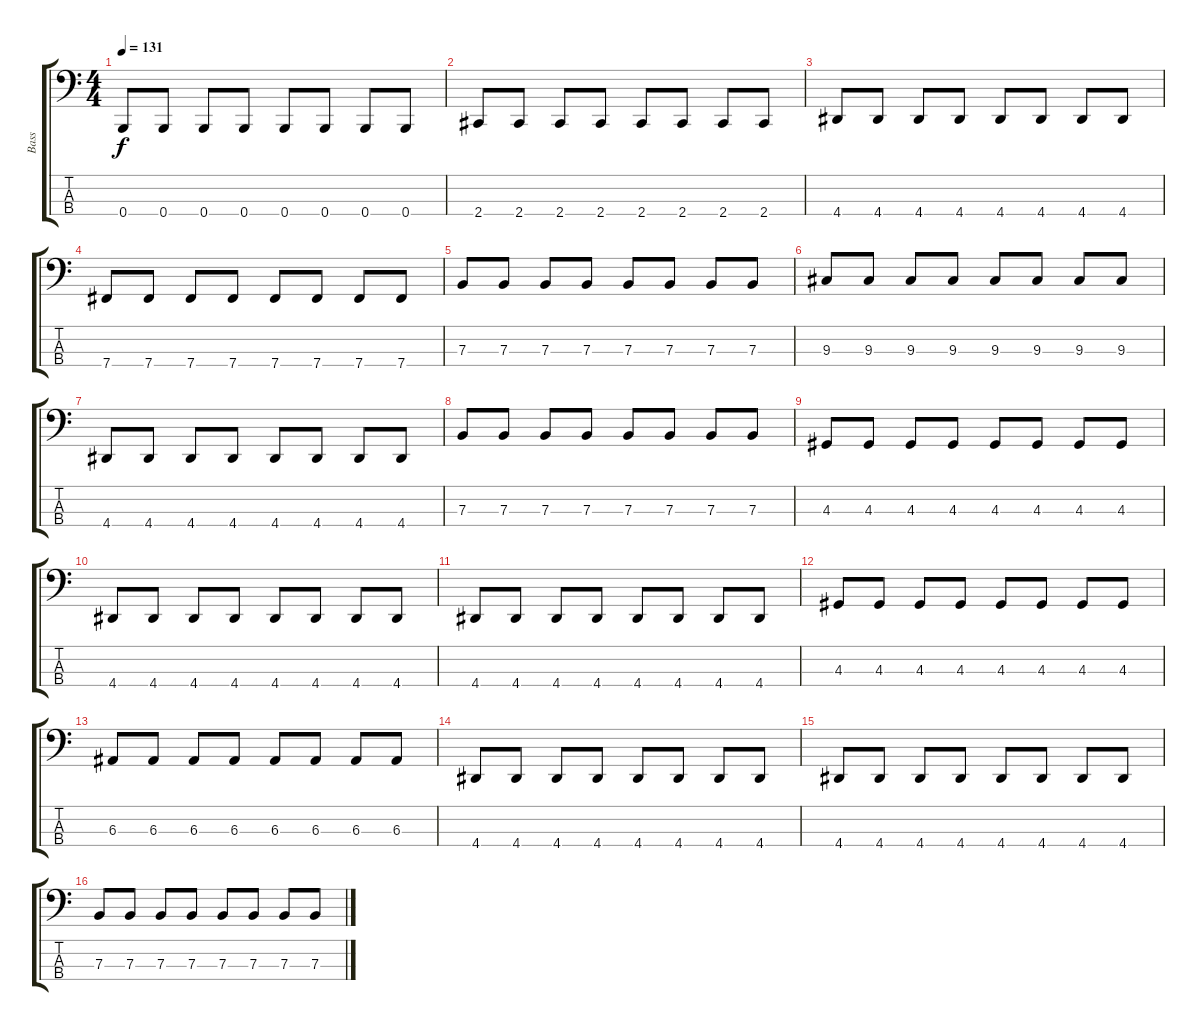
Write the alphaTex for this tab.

\track ("Bass" "Bass") {instrument electricbassfinger}
\staff {score tabs}
\tuning (D2 A1 E1 B0) {hide}
\ts (4 4)
\tempo 131
\clef f4
\ks c
0.4.8{dy f} 0.4.8 0.4.8 0.4.8 0.4.8 0.4.8 0.4.8 0.4.8 |
2.4.8 2.4.8 2.4.8 2.4.8 2.4.8 2.4.8 2.4.8 2.4.8 |
4.4.8 4.4.8 4.4.8 4.4.8 4.4.8 4.4.8 4.4.8 4.4.8 |
7.4.8 7.4.8 7.4.8 7.4.8 7.4.8 7.4.8 7.4.8 7.4.8 |
7.3.8 7.3.8 7.3.8 7.3.8 7.3.8 7.3.8 7.3.8 7.3.8 |
9.3.8 9.3.8 9.3.8 9.3.8 9.3.8 9.3.8 9.3.8 9.3.8 |
4.4.8 4.4.8 4.4.8 4.4.8 4.4.8 4.4.8 4.4.8 4.4.8 |
7.3.8 7.3.8 7.3.8 7.3.8 7.3.8 7.3.8 7.3.8 7.3.8 |
4.3.8 4.3.8 4.3.8 4.3.8 4.3.8 4.3.8 4.3.8 4.3.8 |
4.4.8 4.4.8 4.4.8 4.4.8 4.4.8 4.4.8 4.4.8 4.4.8 |
4.4.8 4.4.8 4.4.8 4.4.8 4.4.8 4.4.8 4.4.8 4.4.8 |
4.3.8 4.3.8 4.3.8 4.3.8 4.3.8 4.3.8 4.3.8 4.3.8 |
6.3.8 6.3.8 6.3.8 6.3.8 6.3.8 6.3.8 6.3.8 6.3.8 |
4.4.8 4.4.8 4.4.8 4.4.8 4.4.8 4.4.8 4.4.8 4.4.8 |
4.4.8 4.4.8 4.4.8 4.4.8 4.4.8 4.4.8 4.4.8 4.4.8 |
7.3.8 7.3.8 7.3.8 7.3.8 7.3.8 7.3.8 7.3.8 7.3.8
